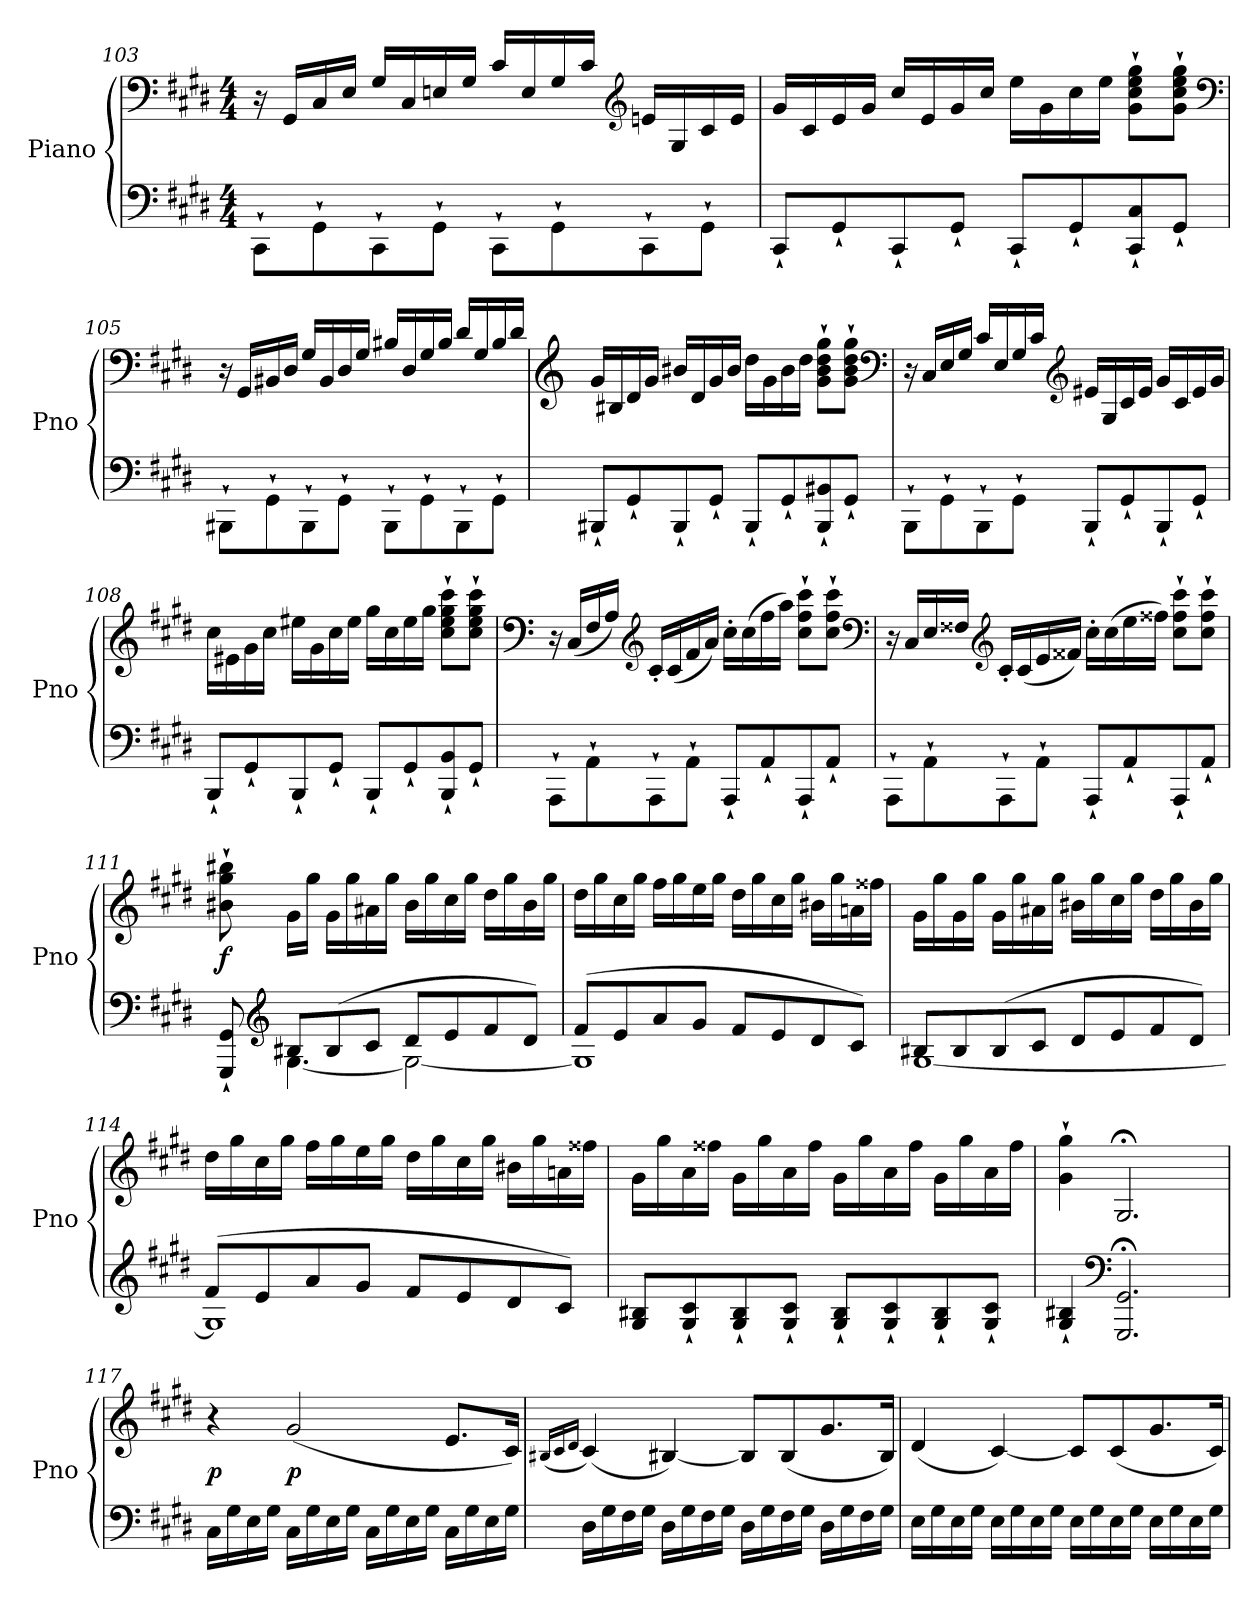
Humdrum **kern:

**kern	**kern	**dynam
*part1	*part1	*part1
*staff2	*staff1	*staff1/2
*I"Piano	*	*
*I'Pno	*	*
*clefF4	*clefF4	*
*k[f#c#g#d#]	*k[f#c#g#d#]	*
*c#:	*c#:	*
*M4/4	*M4/4	*
=103	=103	=103
8CC#`\L	16r	.
.	16GG#/LL	.
8GG#`\	16C#/	.
.	16E/JJ	.
8CC#`\	16G#/LL	.
.	16C#/	.
8GG#`\J	16En/	.
.	16G#/JJ	.
8CC#`\L	16c#/LL	.
.	16E/	.
8GG#`\	16G#/	.
.	16c#/JJ	.
*	*clefG2	*
8CC#`\	16en/LL	.
.	16G#/	.
8GG#`\J	16c#/	.
.	16e/JJ	.
=104	=104	=104
8CC#`/L	16g#/LL	.
.	16c#/	.
8GG#`/	16e/	.
.	16g#/JJ	.
8CC#`/	16cc#/LL	.
.	16e/	.
8GG#`/J	16g#/	.
.	16cc#/JJ	.
8CC#`/L	16ee\LL	.
.	16g#\	.
8GG#`/	16cc#\	.
.	16ee\JJ	.
8CC#`/ 8C#`/	8g#`\ 8cc#`\ 8ee`\ 8gg#`\L	.
8GG#`/J	8g#`\ 8cc#`\ 8ee`\ 8gg#`\J	.
*	*clefF4	*
=105	=105	=105
8BBB#X`\L	16r	.
.	16GG#/LL	.
8GG#`\	16BB#X/	.
.	16D#/JJ	.
8BBB#`\	16G#/LL	.
.	16BB#/	.
8GG#`\J	16D#/	.
.	16G#/JJ	.
8BBB#`\L	16B#X/LL	.
.	16D#/	.
8GG#`\	16G#/	.
.	16B#/JJ	.
8BBB#`\	16d#/LL	.
.	16G#/	.
8GG#`\J	16B#/	.
.	16d#/JJ	.
=106	=106	=106
*	*clefG2	*
8BBB#X`/L	16g#/LL	.
.	16B#X/	.
8GG#`/	16d#/	.
.	16g#/JJ	.
8BBB#`/	16b#X/LL	.
.	16d#/	.
8GG#`/J	16g#/	.
.	16b#/JJ	.
8BBB#`/L	16dd#\LL	.
.	16g#\	.
8GG#`/	16b#\	.
.	16dd#\JJ	.
8BBB#`/ 8BB#X`/	8g#`\ 8b#`\ 8dd#`\ 8gg#`\L	.
8GG#`/J	8g#`\ 8b#`\ 8dd#`\ 8gg#`\J	.
*	*clefF4	*
=107	=107	=107
8BBB`\L	16r	.
.	16C#/LL	.
8GG#`\	16E/	.
.	16G#/JJ	.
8BBB`\	16c#/LL	.
.	16E/	.
8GG#`\J	16G#/	.
.	16c#/JJ	.
*	*clefG2	*
8BBB`/L	16e#X/LL	.
.	16G#/	.
8GG#`/	16c#/	.
.	16e#/JJ	.
8BBB`/	16g#/LL	.
.	16c#/	.
8GG#`/J	16e#/	.
.	16g#/JJ	.
=108	=108	=108
8BBB`/L	16cc#\LL	.
.	16e#X\	.
8GG#`/	16g#\	.
.	16cc#\JJ	.
8BBB`/	16ee#X\LL	.
.	16g#\	.
8GG#`/J	16cc#\	.
.	16ee#\JJ	.
8BBB`/L	16gg#\LL	.
.	16cc#\	.
8GG#`/	16ee#\	.
.	16gg#\JJ	.
8BBB`/ 8BB`/	8cc#`\ 8ee#`\ 8gg#`\ 8ccc#`\L	.
8GG#`/J	8cc#`\ 8ee#`\ 8gg#`\ 8ccc#`\J	.
=109	=109	=109
*	*clefF4	*
8AAA`\L	16r	.
.	(16C#/LL	.
8AA`\	16F#/	.
.	16A/JJ)	.
*	*clefG2	*
8AAA`\	16c#'/LL	.
.	(16c#/	.
8AA`\J	16f#/	.
.	16a/JJ)	.
8AAA`/L	16cc#'\LL	.
.	(16cc#\	.
8AA`/	16ff#\	.
.	16aa\JJ)	.
8AAA`/	8cc#`\ 8ff#`\ 8ccc#`\L	.
8AA`/J	8cc#`\ 8ff#`\ 8ccc#`\J	.
*	*clefF4	*
=110	=110	=110
8AAA`\L	16r	.
.	16C#/LL	.
8AA`\	16E/	.
.	16F##X/JJ	.
*	*clefG2	*
8AAA`\	16c#'/LL	.
.	(16c#/	.
8AA`\J	16e/	.
.	16f##X/JJ)	.
8AAA`/L	16cc#'\LL	.
.	(16cc#\	.
8AA`/	16ee\	.
.	16ff##X\JJ)	.
8AAA`/	8cc#`\ 8ff##`\ 8ccc#`\L	.
8AA`/J	8cc#`\ 8ff##`\ 8ccc#`\J	.
=111	=111	=111
*^	*	*
8GGG#`/ 8GG#`/	8ryy	8b#X`\ 8gg#`\ 8bb#X`\	f
*clefG2	*	*	*
8B#X/L	[4.G#\	16g#\LL	.
.	.	16gg#\JJ	.
(8B#/	.	16g#\LL	.
.	.	16gg#\	.
8c#/J	.	16a#X\	.
.	.	16gg#\JJ	.
8d#/L	2G#\_	16b#\LL	.
.	.	16gg#\	.
8e/	.	16cc#\	.
.	.	16gg#\JJ	.
8f#/	.	16dd#\LL	.
.	.	16gg#\	.
8d#/J)	.	16b#\	.
.	.	16gg#\JJ	.
=112	=112	=112	=112
(8f#/L	1G#]	16dd#\LL	.
.	.	16gg#\	.
8e/	.	16cc#\	.
.	.	16gg#\JJ	.
8a/	.	16ff#\LL	.
.	.	16gg#\	.
8g#/J	.	16ee\	.
.	.	16gg#\JJ	.
8f#/L	.	16dd#\LL	.
.	.	16gg#\	.
8e/	.	16cc#\	.
.	.	16gg#\JJ	.
8d#/	.	16b#X\LL	.
.	.	16gg#\	.
8c#/J)	.	16an\	.
.	.	16ff##X\JJ	.
=113	=113	=113	=113
8B#X/L	[1G#	16g#\LL	.
.	.	16gg#\	.
8B#/	.	16g#\	.
.	.	16gg#\JJ	.
(8B#/	.	16g#\LL	.
.	.	16gg#\	.
8c#/J	.	16a#X\	.
.	.	16gg#\JJ	.
8d#/L	.	16b#X\LL	.
.	.	16gg#\	.
8e/	.	16cc#\	.
.	.	16gg#\JJ	.
8f#/	.	16dd#\LL	.
.	.	16gg#\	.
8d#/J)	.	16b#\	.
.	.	16gg#\JJ	.
=114	=114	=114	=114
(8f#/L	1G#]	16dd#\LL	.
.	.	16gg#\	.
8e/	.	16cc#\	.
.	.	16gg#\JJ	.
8a/	.	16ff#\LL	.
.	.	16gg#\	.
8g#/J	.	16ee\	.
.	.	16gg#\JJ	.
8f#/L	.	16dd#\LL	.
.	.	16gg#\	.
8e/	.	16cc#\	.
.	.	16gg#\JJ	.
8d#/	.	16b#X\LL	.
.	.	16gg#\	.
8c#/J)	.	16an\	.
.	.	16ff##X\JJ	.
*v	*v	*	*
=115	=115	=115
8G#/ 8B#X/L	16g#\LL	.
.	16gg#\	.
8G#`/ 8c#`/	16a\	.
.	16ff##X\JJ	.
8G#`/ 8B#`/	16g#\LL	.
.	16gg#\	.
8G#`/ 8c#`/J	16a\	.
.	16ff##\JJ	.
8G#`/ 8B#`/L	16g#\LL	.
.	16gg#\	.
8G#`/ 8c#`/	16a\	.
.	16ff##\JJ	.
8G#`/ 8B#`/	16g#\LL	.
.	16gg#\	.
8G#`/ 8c#`/J	16a\	.
.	16ff##\JJ	.
=116	=116	=116
4G#`/ 4B#X`/	4g#`\ 4gg#`\	.
*clefF4	*	*
2.GGG#;</ 2.GG#;</	2.G#;</	.
=117	=117	=117
16C#\LL	4r	p
16G#\	.	.
16E\	.	.
16G#\JJ	.	.
16C#\LL	(2g#/	p
16G#\	.	.
16E\	.	.
16G#\JJ	.	.
16C#\LL	.	.
16G#\	.	.
16E\	.	.
16G#\JJ	.	.
16C#\LL	8.e/L	.
16G#\	.	.
16E\	.	.
16G#\JJ	16c#/Jk)	.
=118	=118	=118
.	(16qB#X/LL	.
.	16qc#/	.
.	16qd#/JJ	.
16D#\LL	(4c#/)	.
16G#\	.	.
16F#\	.	.
16G#\JJ	.	.
16D#\LL	[4B#X/)	.
16G#\	.	.
16F#\	.	.
16G#\JJ	.	.
16D#\LL	8B#/L]	.
16G#\	.	.
16F#\	(8B#/	.
16G#\JJ	.	.
16D#\LL	8.g#/	.
16G#\	.	.
16F#\	.	.
16G#\JJ	16B#/Jk)	.
=119	=119	=119
16E\LL	(4d#/	.
16G#\	.	.
16E\	.	.
16G#\JJ	.	.
16E\LL	[4c#/)	.
16G#\	.	.
16E\	.	.
16G#\JJ	.	.
16E\LL	8c#/L]	.
16G#\	.	.
16E\	(8c#/	.
16G#\JJ	.	.
16E\LL	8.g#/	.
16G#\	.	.
16E\	.	.
16G#\JJ	16c#/Jk)	.
=	=	=
*-	*-	*-
